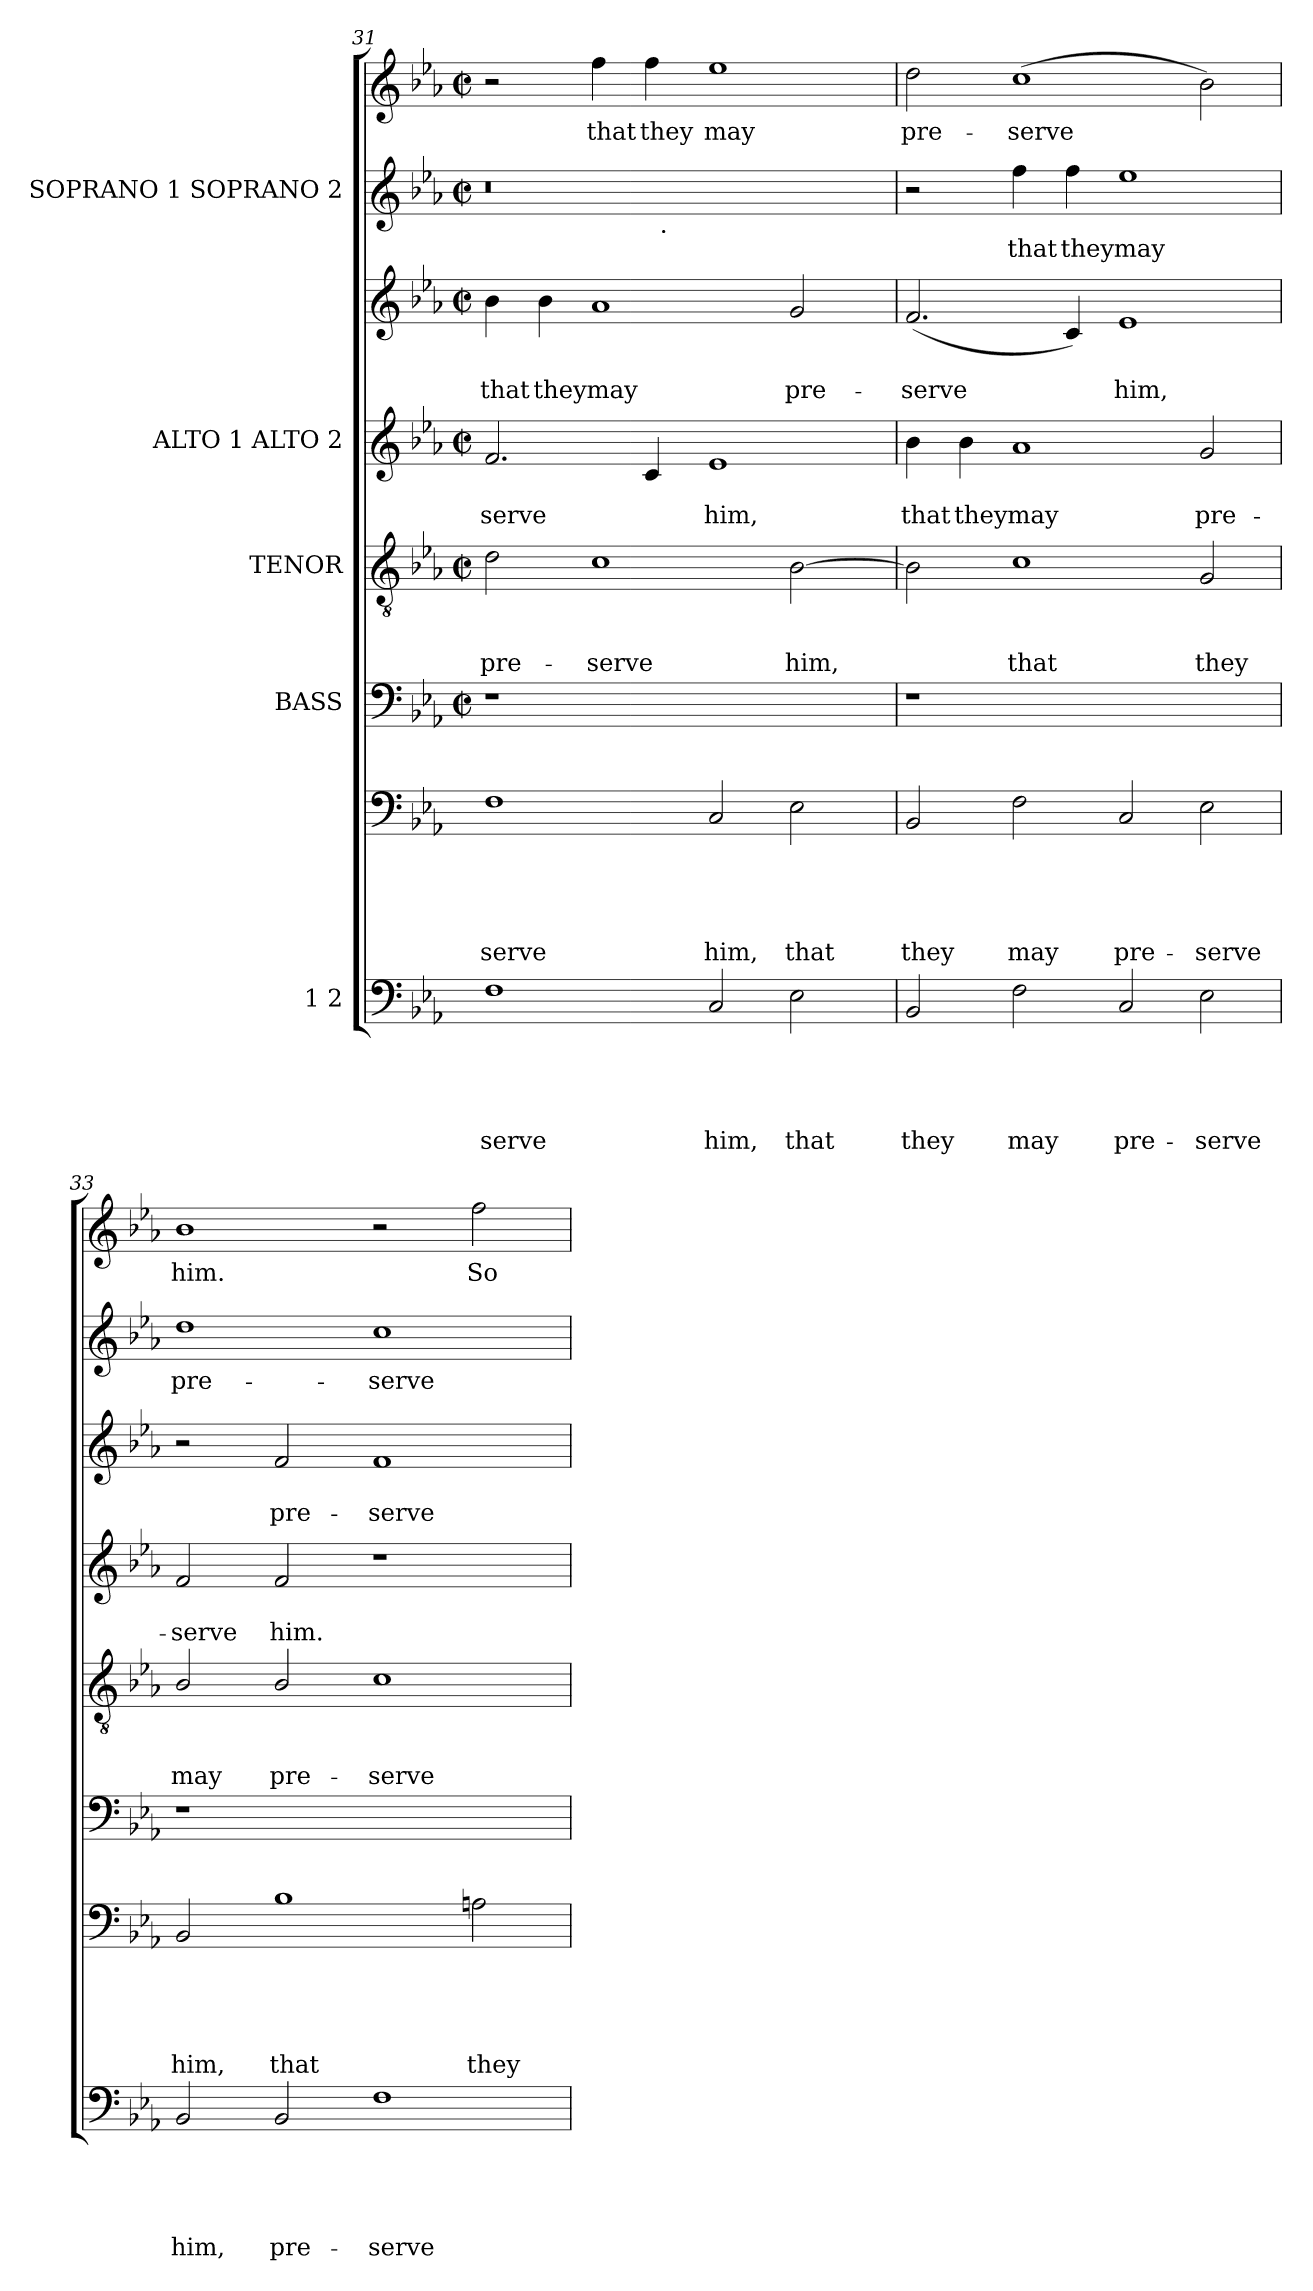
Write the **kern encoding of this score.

**kern	**text	**text	**text	**text	**text	**kern	**text	**text	**text	**text	**text	**kern	**kern	**text	**text	**text	**kern	**text	**text	**kern	**text	**text	**kern	**text	**kern	**text
*part5	*part5	*part5	*part5	*part5	*part5	*part5	*part5	*part5	*part5	*part5	*part5	*part4	*part3	*part3	*part3	*part3	*part2	*part2	*part2	*part2	*part2	*part2	*part1	*part1	*part1	*part1
*staff8	*staff8	*staff8	*staff8	*staff8	*staff8	*staff7	*staff7	*staff7	*staff7	*staff7	*staff7	*staff6	*staff5	*staff5	*staff5	*staff5	*staff4	*staff4	*staff4	*staff3	*staff3	*staff3	*staff2	*staff2	*staff1	*staff1
*I"1 2	*	*	*	*	*	*	*	*	*	*	*	*I"BASS	*I"TENOR	*	*	*	*I"ALTO 1 ALTO 2	*	*	*	*	*	*I"SOPRANO 1 SOPRANO 2	*	*	*
*clefF4	*	*	*	*	*	*clefF4	*	*	*	*	*	*clefF4	*clefGv2	*	*	*	*clefG2	*	*	*clefG2	*	*	*clefG2	*	*clefG2	*
*k[b-e-a-]	*	*	*	*	*	*k[b-e-a-]	*	*	*	*	*	*k[b-e-a-]	*k[b-e-a-]	*	*	*	*k[b-e-a-]	*	*	*k[b-e-a-]	*	*	*k[b-e-a-]	*	*k[b-e-a-]	*
*E-:	*	*	*	*	*	*E-:	*	*	*	*	*	*E-:	*E-:	*	*	*	*E-:	*	*	*E-:	*	*	*E-:	*	*E-:	*
*	*	*	*	*	*	*	*	*	*	*	*	*M2/2	*M2/2	*	*	*	*M2/2	*	*	*M2/2	*	*	*M2/2	*	*M2/2	*
*	*	*	*	*	*	*	*	*	*	*	*	*met(c|)	*met(c|)	*	*	*	*met(c|)	*	*	*met(c|)	*	*	*met(c|)	*	*met(c|)	*
=31	=31	=31	=31	=31	=31	=31	=31	=31	=31	=31	=31	=31	=31	=31	=31	=31	=31	=31	=31	=31	=31	=31	=31	=31	=31	=31
!	!	!	!	!	!LO:LY:b	!	!	!	!	!	!LO:LY:b	!	!	!	!	!LO:LY:b	!	!	!LO:LY:b	!	!	!LO:LY:b	!	!	!	!
*	*	*	*	*	*	*	*	*	*	*	*	*	*	*	*	*	*	*	*	*	*	*	*^	*	*	*
1F	.	.	.	.	serve	1F	.	.	.	.	-serve	1r	2d\	.	.	pre-	2.f/	.	-serve	4b-\	.	-that	0r	2ryy	.	2r	.
!	!	!	!	!	!	!	!	!	!	!	!	!	!	!	!	!	!	!	!	!	!	!LO:LY:b	!	!	!	!	!
.	.	.	.	.	.	.	.	.	.	.	.	.	.	.	.	.	.	.	.	4b-\	.	they	.	.	.	.	.
!	!	!	!	!	!	!	!	!	!	!	!	!	!	!	!	!LO:LY:b	!	!	!	!	!	!LO:LY:b	!	!	!	!	!LO:LY:b
.	.	.	.	.	.	.	.	.	.	.	.	.	1c	.	.	-serve	.	.	.	1a-	.	may	.	4ryy	.	4ff\	that
!	!	!	!	!	!	!	!	!	!	!	!	!	!	!	!	!	!	!	!	!	!	!	!	!	!	!	!LO:LY:b
.	.	.	.	.	.	.	.	.	.	.	.	.	.	.	.	.	4c/	.	.	.	.	.	.	32ryy	.	4ff\	they
!	!	!	!	!	!	!	!	!	!	!	!	!	!	!	!	!	!	!	!	!	!	!	!	!LO:TX:b:t=.	!	!	!
.	.	.	.	.	.	.	.	.	.	.	.	.	.	.	.	.	.	.	.	.	.	.	.	1ryy	.	.	.
!	!	!	!	!	!LO:LY:b	!	!	!	!	!	!LO:LY:b	!	!	!	!	!	!	!	!LO:LY:b	!	!	!	!	!	!	!	!LO:LY:b
2C/	.	.	.	.	him,	2C/	.	.	.	.	him,	1ryy	.	.	.	.	1e-	.	him,	.	.	.	.	.	.	1ee-	may
!	!	!	!	!	!LO:LY:b	!	!	!	!	!	!LO:LY:b	!	!	!	!	!LO:LY:b	!	!	!	!	!	!LO:LY:b	!	!	!	!	!
2E-\	.	.	.	.	that	2E-\	.	.	.	.	that	.	[>2B-\	.	.	him,	.	.	.	2g/	.	pre-	.	.	.	.	.
.	.	.	.	.	.	.	.	.	.	.	.	.	.	.	.	.	.	.	.	.	.	.	.	8..ryy	.	.	.
=32	=32	=32	=32	=32	=32	=32	=32	=32	=32	=32	=32	=32	=32	=32	=32	=32	=32	=32	=32	=32	=32	=32	=32	=32	=32	=32	=32
!	!	!	!	!	!LO:LY:b	!	!	!	!	!	!LO:LY:b	!	!	!	!	!	!	!	!LO:LY:b	!	!	!LO:LY:b	!	!	!	!	!LO:LY:b
*	*	*	*	*	*	*	*	*	*	*	*	*	*	*	*	*	*	*	*	*	*	*	*v	*v	*	*	*
2BB-/	.	.	.	.	they	2BB-/	.	.	.	.	they	1r	2B-\]	.	.	.	4b-\	.	that	(<2.f/	.	serve	2r	.	2dd\	pre-
!	!	!	!	!	!	!	!	!	!	!	!	!	!	!	!	!	!	!	!LO:LY:b	!	!	!	!	!	!	!
.	.	.	.	.	.	.	.	.	.	.	.	.	.	.	.	.	4b-\	.	they	.	.	.	.	.	.	.
!	!	!	!	!	!LO:LY:b	!	!	!	!	!	!LO:LY:b	!	!	!	!	!LO:LY:b	!	!	!LO:LY:b	!	!	!	!	!LO:LY:b	!	!LO:LY:b
2F\	.	.	.	.	may	2F\	.	.	.	.	may	.	1c	.	.	that	1a-	.	may	.	.	.	4ff\	that	(>1cc	-serve
!	!	!	!	!	!	!	!	!	!	!	!	!	!	!	!	!	!	!	!	!	!	!	!	!LO:LY:b	!	!
.	.	.	.	.	.	.	.	.	.	.	.	.	.	.	.	.	.	.	.	4c/)	.	.	4ff\	they	.	.
!	!	!	!	!	!LO:LY:b	!	!	!	!	!	!LO:LY:b	!	!	!	!	!	!	!	!	!	!	!LO:LY:b	!	!LO:LY:b	!	!
2C/	.	.	.	.	pre-	2C/	.	.	.	.	pre-	1ryy	.	.	.	.	.	.	.	1e-	.	him,	1ee-	may	.	.
!	!	!	!	!	!LO:LY:b	!	!	!	!	!	!LO:LY:b	!	!	!	!	!LO:LY:b	!	!	!LO:LY:b	!	!	!	!	!	!	!
2E-\	.	.	.	.	-serve	2E-\	.	.	.	.	-serve	.	2G/	.	.	they	2g/	.	pre-	.	.	.	.	.	2b-\)	.
=33	=33	=33	=33	=33	=33	=33	=33	=33	=33	=33	=33	=33	=33	=33	=33	=33	=33	=33	=33	=33	=33	=33	=33	=33	=33	=33
!	!	!	!	!	!LO:LY:b	!	!	!	!	!	!LO:LY:b	!	!	!	!	!LO:LY:b	!	!	!LO:LY:b	!	!	!	!	!LO:LY:b	!	!LO:LY:b
2BB-/	.	.	.	.	him,	2BB-/	.	.	.	.	him,	1r	2B-/	.	.	may	2f/	.	serve	2r	.	.	1dd	pre-	1b-	him.
!	!	!	!	!	!LO:LY:b	!	!	!	!	!	!LO:LY:b	!	!	!	!	!LO:LY:b	!	!	!LO:LY:b	!	!	!LO:LY:b	!	!	!	!
2BB-/	.	.	.	.	pre-	1B-	.	.	.	.	that	.	2B-/	.	.	pre-	2f/	.	him.	2f/	.	-pre-	.	.	.	.
!	!	!	!	!	!LO:LY:b	!	!	!	!	!	!	!	!	!	!	!LO:LY:b	!	!	!	!	!	!LO:LY:b	!	!LO:LY:b	!	!
1F	.	.	.	.	-serve	.	.	.	.	.	.	1ryy	1c	.	.	-serve	1r	.	.	1f	.	-serve	1cc	-serve	2r	.
!	!	!	!	!	!	!	!	!	!	!	!LO:LY:b	!	!	!	!	!	!	!	!	!	!	!	!	!	!	!LO:LY:b
.	.	.	.	.	.	2An\	.	.	.	.	they	.	.	.	.	.	.	.	.	.	.	.	.	.	2ff\	So
=	=	=	=	=	=	=	=	=	=	=	=	=	=	=	=	=	=	=	=	=	=	=	=	=	=	=
*-	*-	*-	*-	*-	*-	*-	*-	*-	*-	*-	*-	*-	*-	*-	*-	*-	*-	*-	*-	*-	*-	*-	*-	*-	*-	*-
